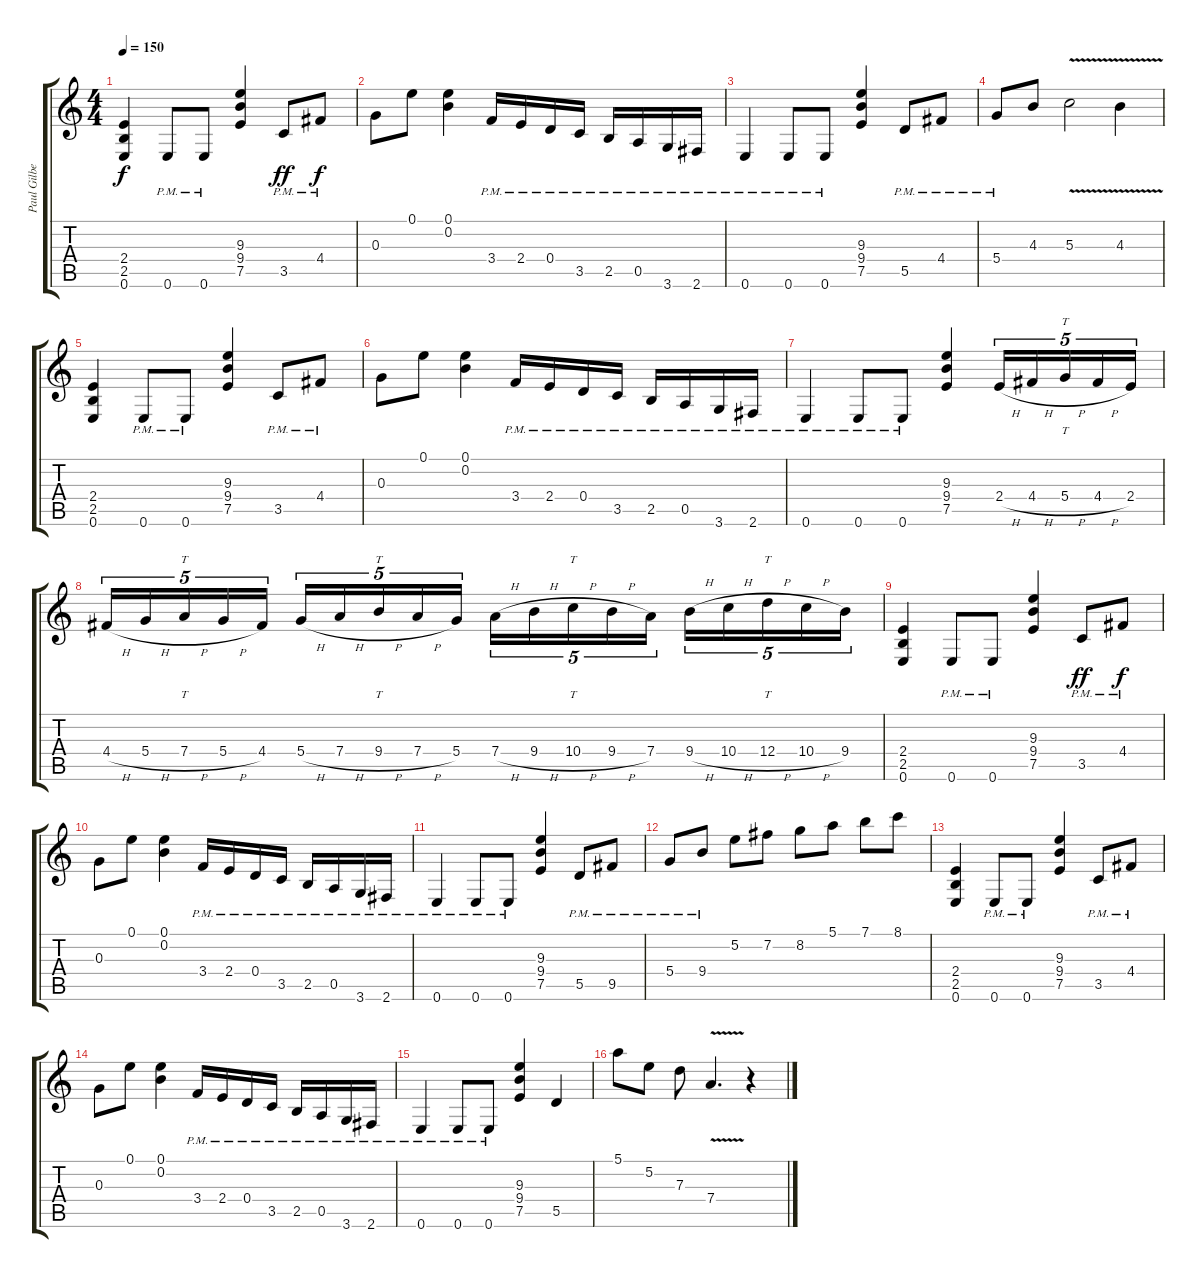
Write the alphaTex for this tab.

\track ("Paul Gilbert (Rhythm Guitar)" "Paul Gilbe") {instrument distortionguitar}
\staff {score tabs}
\tuning (E4 B3 G3 D3 A2 E2) {hide}
\ts (4 4)
\tempo 150
\clef g2
\ks c
(2.4 2.5 0.6).4{dy f instrument distortionguitar} 0.6{pm}.8 0.6{pm}.8 (9.3 9.4 7.5).4 3.5{pm}.8{dy ff} 4.4{pm}.8{dy f} |
0.3.8 0.1.8 (0.1 0.2).4 3.4{pm}.16 2.4{pm}.16 0.4{pm}.16 3.5{pm}.16 2.5{pm}.16 0.5{pm}.16 3.6{pm}.16 2.6{pm}.16 |
0.6{pm}.4 0.6{pm}.8 0.6{pm}.8 (9.3 9.4 7.5).4 5.5{pm}.8 4.4{pm}.8 |
5.4{pm}.8 4.3.8 5.3{v}.2 4.3{v}.4 |
(2.4 2.5 0.6).4 0.6{pm}.8 0.6{pm}.8 (9.3 9.4 7.5).4 3.5{pm}.8 4.4{pm}.8 |
0.3.8 0.1.8 (0.1 0.2).4 3.4{pm}.16 2.4{pm}.16 0.4{pm}.16 3.5{pm}.16 2.5{pm}.16 0.5{pm}.16 3.6{pm}.16 2.6{pm}.16 |
0.6{pm}.4 0.6{pm}.8 0.6{pm}.8 (9.3 9.4 7.5).4 2.4{h}.16{tu (5 4)} 4.4{h}.16{tu (5 4)} 5.4{h}.16{tt tu (5 4)} 4.4{h}.16{tu (5 4)} 2.4.16{tu (5 4)} |
4.4{h}.16{tu (5 4)} 5.4{h}.16{tu (5 4)} 7.4{h}.16{tt tu (5 4)} 5.4{h}.16{tu (5 4)} 4.4.16{tu (5 4)} 5.4{h}.16{tu (5 4)} 7.4{h}.16{tu (5 4)} 9.4{h}.16{tt tu (5 4)} 7.4{h}.16{tu (5 4)} 5.4.16{tu (5 4)} 7.4{h}.16{tu (5 4)} 9.4{h}.16{tu (5 4)} 10.4{h}.16{tt tu (5 4)} 9.4{h}.16{tu (5 4)} 7.4.16{tu (5 4)} 9.4{h}.16{tu (5 4)} 10.4{h}.16{tu (5 4)} 12.4{h}.16{tt tu (5 4)} 10.4{h}.16{tu (5 4)} 9.4.16{tu (5 4)} |
(2.4 2.5 0.6).4 0.6{pm}.8 0.6{pm}.8 (9.3 9.4 7.5).4 3.5{pm}.8{dy ff} 4.4{pm}.8{dy f} |
0.3.8 0.1.8 (0.1 0.2).4 3.4{pm}.16 2.4{pm}.16 0.4{pm}.16 3.5{pm}.16 2.5{pm}.16 0.5{pm}.16 3.6{pm}.16 2.6{pm}.16 |
0.6{pm}.4 0.6{pm}.8 0.6{pm}.8 (9.3 9.4 7.5).4 5.5{pm}.8 9.5{pm}.8 |
5.4{pm}.8 9.4{pm}.8 5.2.8 7.2.8 8.2.8 5.1.8 7.1.8 8.1.8 |
(2.4 2.5 0.6).4 0.6{pm}.8 0.6{pm}.8 (9.3 9.4 7.5).4 3.5{pm}.8 4.4{pm}.8 |
0.3.8 0.1.8 (0.1 0.2).4 3.4{pm}.16 2.4{pm}.16 0.4{pm}.16 3.5{pm}.16 2.5{pm}.16 0.5{pm}.16 3.6{pm}.16 2.6{pm}.16 |
0.6{pm}.4 0.6{pm}.8 0.6{pm}.8 (9.3 9.4 7.5).4 5.5.4 |
5.1.8 5.2.8 7.3.8 7.4{v}.4{d} r.4
